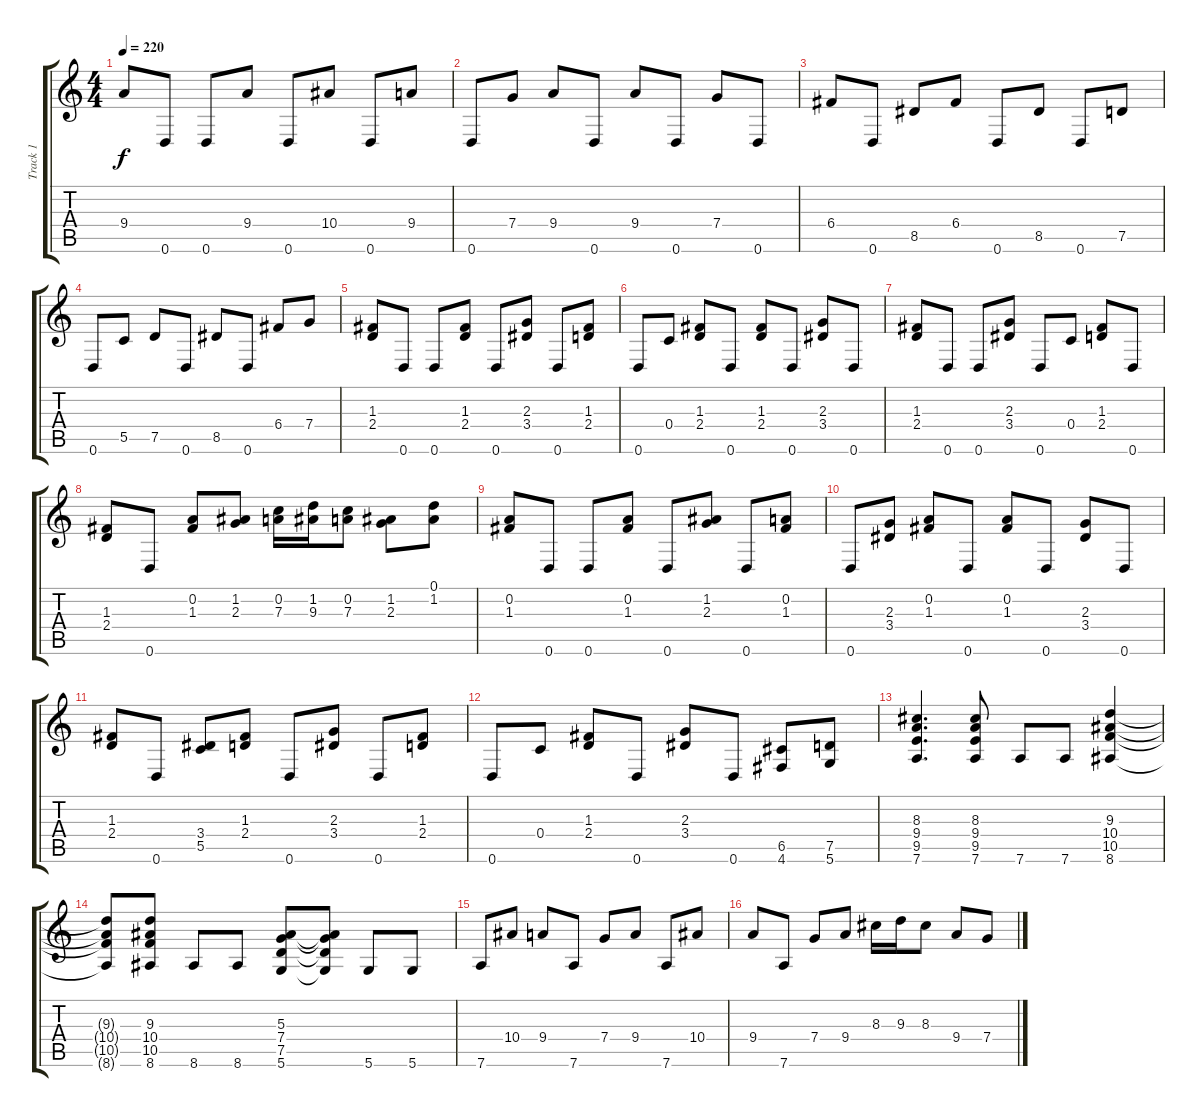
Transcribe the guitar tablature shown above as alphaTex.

\track ("Track 1" "Track 1") {instrument overdrivenguitar}
\staff {score tabs}
\tuning (D4 A3 F3 C3 G2 D2) {hide}
\ts (4 4)
\tempo 220
\clef g2
\ks c
9.4.8{dy f} 0.6.8 0.6.8 9.4.8 0.6.8 10.4.8 0.6.8 9.4.8 |
0.6.8 7.4.8 9.4.8 0.6.8 9.4.8 0.6.8 7.4.8 0.6.8 |
6.4.8 0.6.8 8.5.8 6.4.8 0.6.8 8.5.8 0.6.8 7.5.8 |
0.6.8 5.5.8 7.5.8 0.6.8 8.5.8 0.6.8 6.4.8 7.4.8 |
(1.3 2.4).8 0.6.8 0.6.8 (1.3 2.4).8 0.6.8 (2.3 3.4).8 0.6.8 (1.3 2.4).8 |
0.6.8 0.4.8 (1.3 2.4).8 0.6.8 (1.3 2.4).8 0.6.8 (2.3 3.4).8 0.6.8 |
(1.3 2.4).8 0.6.8 0.6.8 (2.3 3.4).8 0.6.8 0.4.8 (1.3 2.4).8 0.6.8 |
(1.3 2.4).8 0.6.8 (0.2 1.3).8 (1.2 2.3).8 (0.2 7.3).16 (1.2 9.3).16 (0.2 7.3).8 (1.2 2.3).8 (0.1 1.2).8 |
(0.2 1.3).8 0.6.8 0.6.8 (0.2 1.3).8 0.6.8 (1.2 2.3).8 0.6.8 (0.2 1.3).8 |
0.6.8 (2.3 3.4).8 (0.2 1.3).8 0.6.8 (0.2 1.3).8 0.6.8 (2.3 3.4).8 0.6.8 |
(1.3 2.4).8 0.6.8 (3.4 5.5).8 (1.3 2.4).8 0.6.8 (2.3 3.4).8 0.6.8 (1.3 2.4).8 |
0.6.8 0.4.8 (1.3 2.4).8 0.6.8 (2.3 3.4).8 0.6.8 (6.5 4.6).8 (7.5 5.6).8 |
(8.3 9.4 9.5 7.6).4{d} (8.3 9.4 9.5 7.6).8 7.6.8 7.6.8 (9.3 10.4 10.5 8.6).4 |
(9.3{t} 10.4{t} 10.5{t} 8.6{t}).8 (9.3 10.4 10.5 8.6).8 8.6.8 8.6.8 (5.3 7.4 7.5 5.6).8 (5.3{t} 7.4{t} 7.5{t} 5.6{t}).8 5.6.8 5.6.8 |
7.6.8 10.4.8 9.4.8 7.6.8 7.4.8 9.4.8 7.6.8 10.4.8 |
9.4.8 7.6.8 7.4.8 9.4.8 8.3.16 9.3.16 8.3.8 9.4.8 7.4.8
